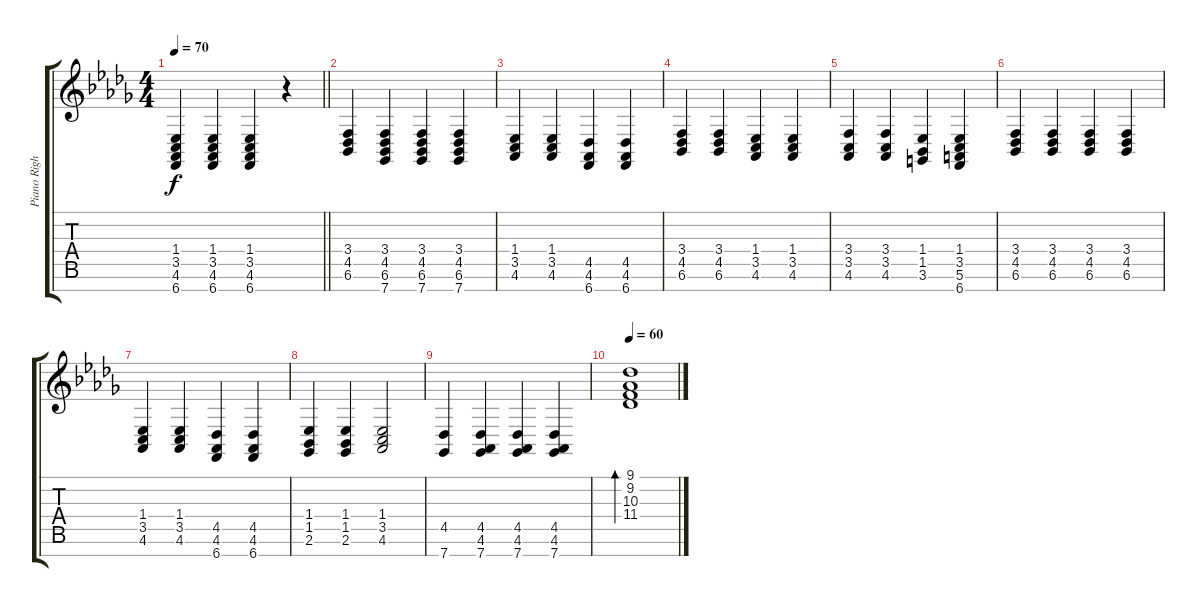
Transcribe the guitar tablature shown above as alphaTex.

\track ("Piano Right (Kotobuki Tsumugi)" "Piano Righ") {instrument acousticgrandpiano}
\staff {score tabs}
\tuning (E4 B3 G3 D3 A2 E2 B1) {hide}
\ts (4 4)
\tempo 70
\clef g2
\barLineRight lightlight
\ks db
(1.4 3.5 4.6 6.7).4{dy f} (1.4 3.5 4.6 6.7).4 (1.4 3.5 4.6 6.7).4 r.4 |
(3.4 4.5 6.6).4 (3.4 4.5 6.6 7.7).4 (3.4 4.5 6.6 7.7).4 (3.4 4.5 6.6 7.7).4 |
(1.4 3.5 4.6).4 (1.4 3.5 4.6).4 (4.5 4.6 6.7).4 (4.5 4.6 6.7).4 |
(3.4 4.5 6.6).4 (3.4 4.5 6.6).4 (1.4 3.5 4.6).4 (1.4 3.5 4.6).4 |
(3.4 3.5 4.6).4 (3.4 3.5 4.6).4 (1.4 1.5 3.6).4 (1.4 3.5 5.6 6.7).4 |
(3.4 4.5 6.6).4 (3.4 4.5 6.6).4 (3.4 4.5 6.6).4 (3.4 4.5 6.6).4 |
(1.4 3.5 4.6).4 (1.4 3.5 4.6).4 (4.5 4.6 6.7).4 (4.5 4.6 6.7).4 |
(1.4 1.5 2.6).4 (1.4 1.5 2.6).4 (1.4 3.5 4.6).2 |
(4.5 7.7).4 (4.5 4.6 7.7).4 (4.5 4.6 7.7).4 (4.5 4.6 7.7).4 |
\tempo 60
(9.1 9.2 10.3 11.4).1{bd 240}
